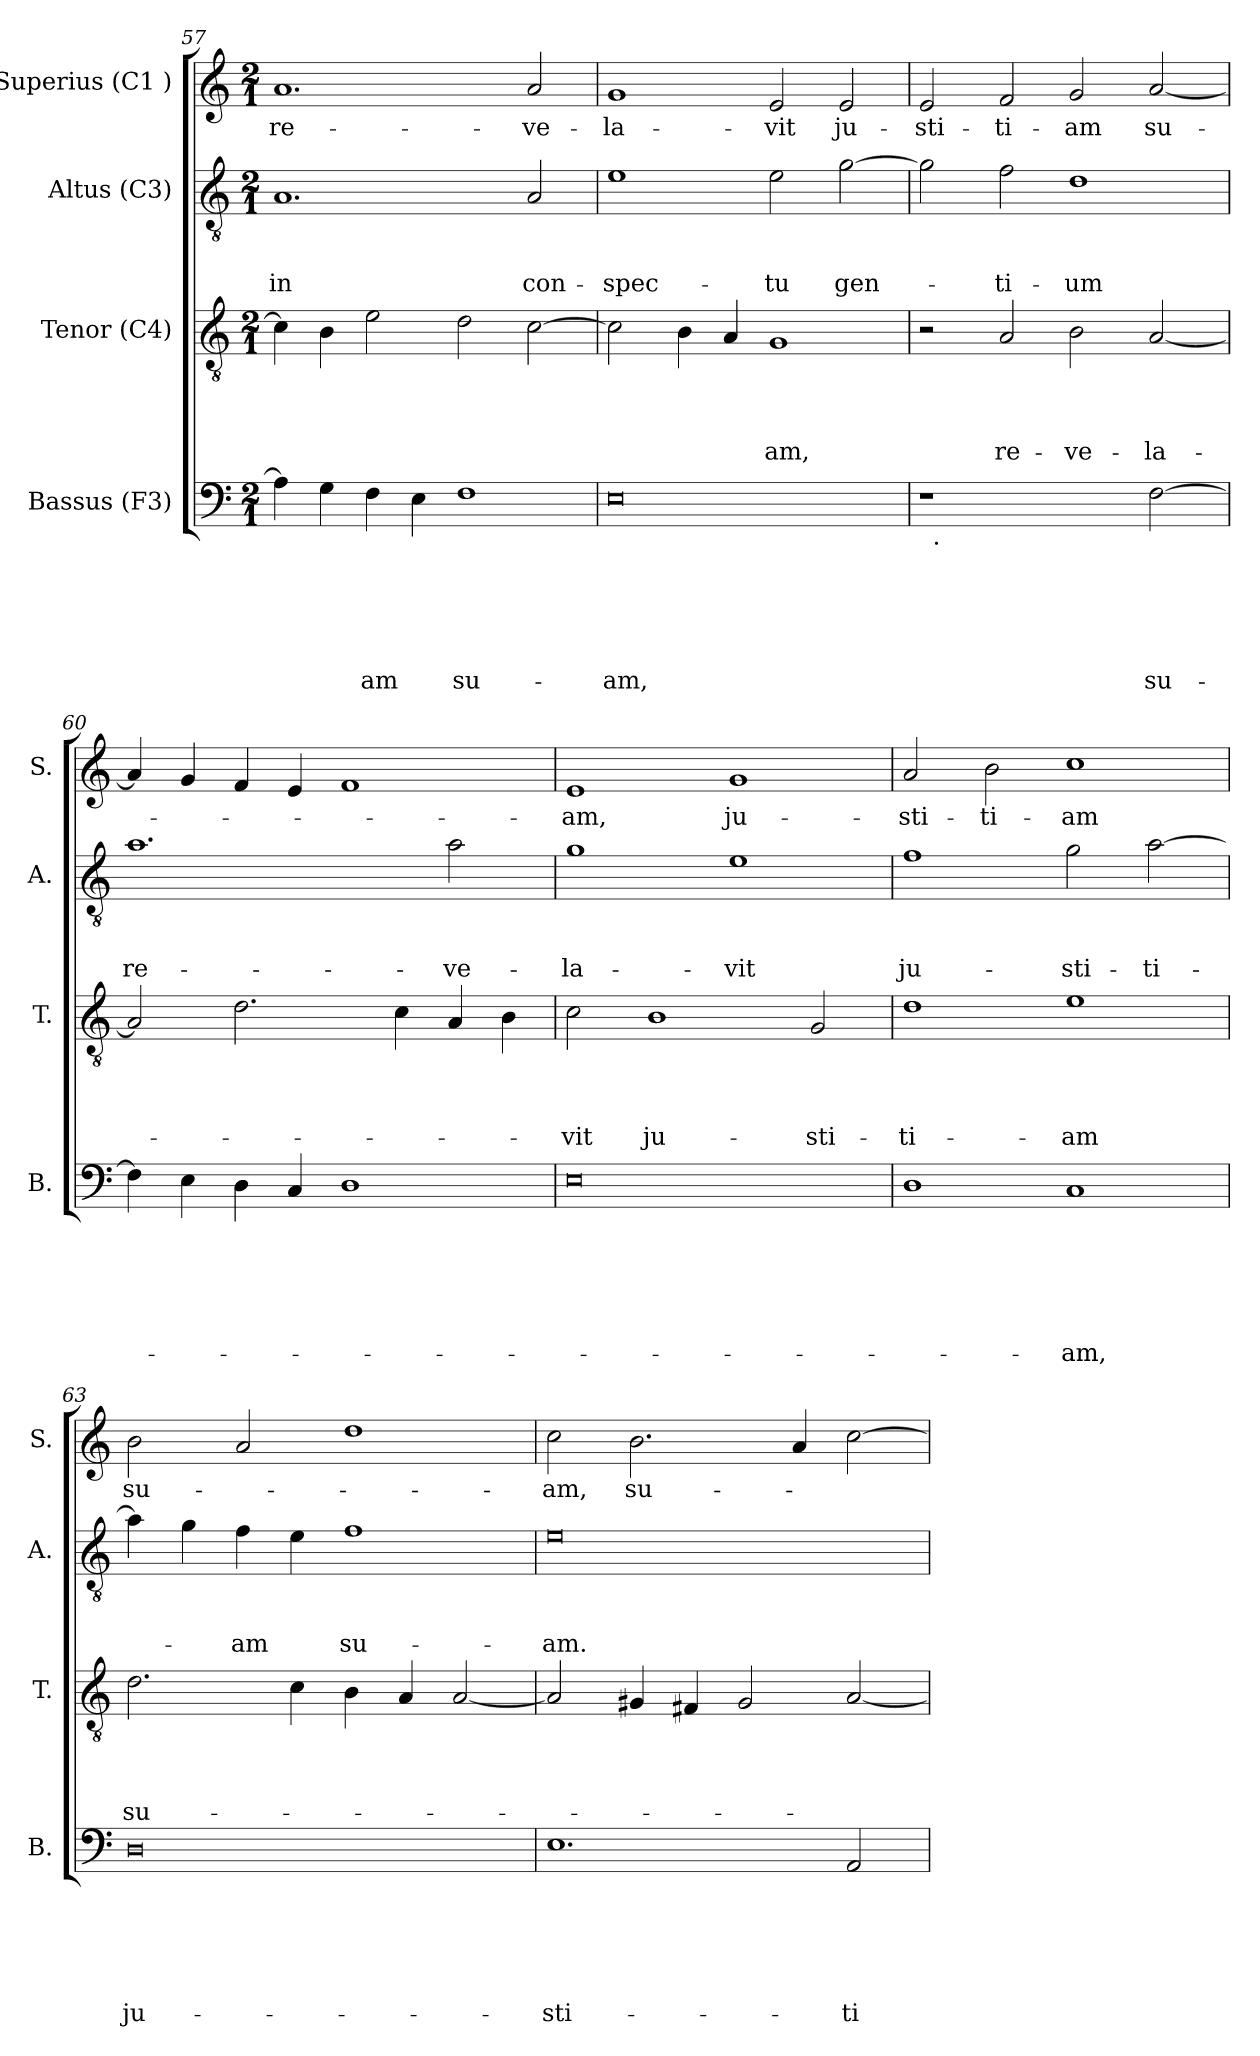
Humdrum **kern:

**kern	**text	**text	**text	**text	**text	**text	**kern	**text	**text	**text	**text	**kern	**text	**text	**text	**kern	**text
*part4	*part4	*part4	*part4	*part4	*part4	*part4	*part3	*part3	*part3	*part3	*part3	*part2	*part2	*part2	*part2	*part1	*part1
*staff4	*staff4	*staff4	*staff4	*staff4	*staff4	*staff4	*staff3	*staff3	*staff3	*staff3	*staff3	*staff2	*staff2	*staff2	*staff2	*staff1	*staff1
*I"Bassus (F3)	*	*	*	*	*	*	*I"Tenor (C4)	*	*	*	*	*I"Altus (C3)	*	*	*	*I"Superius (C1 )	*
*I'B.	*	*	*	*	*	*	*I'T.	*	*	*	*	*I'A.	*	*	*	*I'S.	*
!!LO:LB:g=z
*clefF4	*	*	*	*	*	*	*clefGv2	*	*	*	*	*clefGv2	*	*	*	*clefG2	*
*k[]	*	*	*	*	*	*	*k[]	*	*	*	*	*k[]	*	*	*	*k[]	*
*C:	*	*	*	*	*	*	*C:	*	*	*	*	*C:	*	*	*	*C:	*
*M2/1	*	*	*	*	*	*	*M2/1	*	*	*	*	*M2/1	*	*	*	*M2/1	*
=57	=57	=57	=57	=57	=57	=57	=57	=57	=57	=57	=57	=57	=57	=57	=57	=57	=57
!	!	!	!	!	!	!	!	!	!	!	!	!	!	!	!LO:LY:b	!	!LO:LY:b
4A\]	.	.	.	.	.	.	4c\]	.	.	.	.	1.A	.	.	in	1.a	re-
4G\	.	.	.	.	.	.	4B\	.	.	.	.	.	.	.	.	.	.
!	!	!	!	!	!	!LO:LY:b	!	!	!	!	!	!	!	!	!	!	!
4F\	.	.	.	.	.	-am	2e\	.	.	.	.	.	.	.	.	.	.
4E\	.	.	.	.	.	.	.	.	.	.	.	.	.	.	.	.	.
!	!	!	!	!	!	!LO:LY:b	!	!	!	!	!	!	!	!	!	!	!
1F	.	.	.	.	.	su-	2d\	.	.	.	.	.	.	.	.	.	.
!	!	!	!	!	!	!	!	!	!	!	!	!	!	!	!LO:LY:b	!	!LO:LY:b
.	.	.	.	.	.	.	[>2c\	.	.	.	.	2A/	.	.	con-	2a/	-ve-
=58	=58	=58	=58	=58	=58	=58	=58	=58	=58	=58	=58	=58	=58	=58	=58	=58	=58
!	!	!	!	!	!	!LO:LY:b	!	!	!	!	!	!	!	!	!LO:LY:b	!	!LO:LY:b
0E	.	.	.	.	.	-am,	2c\]	.	.	.	.	1e	.	.	-spec-	1g	-la-
.	.	.	.	.	.	.	4B\	.	.	.	.	.	.	.	.	.	.
.	.	.	.	.	.	.	4A/	.	.	.	.	.	.	.	.	.	.
!	!	!	!	!	!	!	!	!	!	!	!LO:LY:b	!	!	!	!LO:LY:b	!	!LO:LY:b
.	.	.	.	.	.	.	1G	.	.	.	-am,	2e\	.	.	-tu	2e/	-vit
!	!	!	!	!	!	!	!	!	!	!	!	!	!	!	!LO:LY:b	!	!LO:LY:b
.	.	.	.	.	.	.	.	.	.	.	.	[>2g\	.	.	gen-	2e/	ju-
=59	=59	=59	=59	=59	=59	=59	=59	=59	=59	=59	=59	=59	=59	=59	=59	=59	=59
!	!	!	!	!	!	!	!	!	!	!	!	!	!	!	!	!	!LO:LY:b
*^	*	*	*	*	*	*	*	*	*	*	*	*	*	*	*	*	*
1r	32ryy	.	.	.	.	.	.	2r	.	.	.	.	2g\]	.	.	.	2e/	-sti-
!	!LO:TX:b:t=.	!	!	!	!	!	!	!	!	!	!	!	!	!	!	!	!	!
.	1ryy	.	.	.	.	.	.	.	.	.	.	.	.	.	.	.	.	.
!	!	!	!	!	!	!	!	!	!	!	!	!LO:LY:b	!	!	!	!LO:LY:b	!	!LO:LY:b
.	.	.	.	.	.	.	.	2A/	.	.	.	re-	2f\	.	.	-ti-	2f/	-ti-
!	!	!	!	!	!	!	!	!	!	!	!	!LO:LY:b	!	!	!	!LO:LY:b	!	!LO:LY:b
2ryy	.	.	.	.	.	.	.	2B\	.	.	.	-ve-	1d	.	.	-um	2g/	-am
.	2ryy	.	.	.	.	.	.	.	.	.	.	.	.	.	.	.	.	.
!	!	!	!	!	!	!	!LO:LY:b	!	!	!	!	!LO:LY:b	!	!	!	!	!	!LO:LY:b
[>2F\	.	.	.	.	.	.	su-	[<2A/	.	.	.	-la-	.	.	.	.	[<2a/	su-
.	4...ryy	.	.	.	.	.	.	.	.	.	.	.	.	.	.	.	.	.
=60	=60	=60	=60	=60	=60	=60	=60	=60	=60	=60	=60	=60	=60	=60	=60	=60	=60	=60
!	!	!	!	!	!	!	!	!	!	!	!	!	!	!	!	!LO:LY:b	!	!
*v	*v	*	*	*	*	*	*	*	*	*	*	*	*	*	*	*	*	*
4F\]	.	.	.	.	.	.	2A/]	.	.	.	.	1.a	.	.	re-	4a/]	.
4E\	.	.	.	.	.	.	.	.	.	.	.	.	.	.	.	4g/	.
4D\	.	.	.	.	.	.	2.d\	.	.	.	.	.	.	.	.	4f/	.
4C/	.	.	.	.	.	.	.	.	.	.	.	.	.	.	.	4e/	.
1D	.	.	.	.	.	.	.	.	.	.	.	.	.	.	.	1f	.
.	.	.	.	.	.	.	4c\	.	.	.	.	.	.	.	.	.	.
!	!	!	!	!	!	!	!	!	!	!	!	!	!	!	!LO:LY:b	!	!
.	.	.	.	.	.	.	4A/	.	.	.	.	2a\	.	.	-ve-	.	.
.	.	.	.	.	.	.	4B\	.	.	.	.	.	.	.	.	.	.
=61	=61	=61	=61	=61	=61	=61	=61	=61	=61	=61	=61	=61	=61	=61	=61	=61	=61
!	!	!	!	!	!	!	!	!	!	!	!LO:LY:b	!	!	!	!LO:LY:b	!	!LO:LY:b
0E	.	.	.	.	.	.	2c\	.	.	.	-vit	1g	.	.	-la-	1e	-am,
!	!	!	!	!	!	!	!	!	!	!	!LO:LY:b	!	!	!	!	!	!
.	.	.	.	.	.	.	1B	.	.	.	ju-	.	.	.	.	.	.
!	!	!	!	!	!	!	!	!	!	!	!	!	!	!	!LO:LY:b	!	!LO:LY:b
.	.	.	.	.	.	.	.	.	.	.	.	1e	.	.	-vit	1g	ju-
!	!	!	!	!	!	!	!	!	!	!	!LO:LY:b	!	!	!	!	!	!
.	.	.	.	.	.	.	2G/	.	.	.	-sti-	.	.	.	.	.	.
!!LO:LB:g=z
=62	=62	=62	=62	=62	=62	=62	=62	=62	=62	=62	=62	=62	=62	=62	=62	=62	=62
!	!	!	!	!	!	!	!	!	!	!	!LO:LY:b	!	!	!	!LO:LY:b	!	!LO:LY:b
1D	.	.	.	.	.	.	1d	.	.	.	-ti-	1f	.	.	ju-	2a/	-sti-
!	!	!	!	!	!	!	!	!	!	!	!	!	!	!	!	!	!LO:LY:b
.	.	.	.	.	.	.	.	.	.	.	.	.	.	.	.	2b\	-ti-
!	!	!	!	!	!	!LO:LY:b	!	!	!	!	!LO:LY:b	!	!	!	!LO:LY:b	!	!LO:LY:b
1C	.	.	.	.	.	-am,	1e	.	.	.	-am	2g\	.	.	-sti-	1cc	-am
!	!	!	!	!	!	!	!	!	!	!	!	!	!	!	!LO:LY:b	!	!
.	.	.	.	.	.	.	.	.	.	.	.	[>2a\	.	.	-ti-	.	.
=63	=63	=63	=63	=63	=63	=63	=63	=63	=63	=63	=63	=63	=63	=63	=63	=63	=63
!	!	!	!	!	!	!LO:LY:b:rj	!	!	!	!	!LO:LY:b	!	!	!	!	!	!LO:LY:b
0D	.	.	.	.	.	ju-	2.d\	.	.	.	su-	4a\]	.	.	.	2b\	su-
.	.	.	.	.	.	.	.	.	.	.	.	4g\	.	.	.	.	.
!	!	!	!	!	!	!	!	!	!	!	!	!	!	!	!LO:LY:b	!	!
.	.	.	.	.	.	.	.	.	.	.	.	4f\	.	.	-am	2a/	.
.	.	.	.	.	.	.	4c\	.	.	.	.	4e\	.	.	.	.	.
!	!	!	!	!	!	!	!	!	!	!	!	!	!	!	!LO:LY:b	!	!
.	.	.	.	.	.	.	4B\	.	.	.	.	1f	.	.	su-	1dd	.
.	.	.	.	.	.	.	4A/	.	.	.	.	.	.	.	.	.	.
.	.	.	.	.	.	.	[<2A/	.	.	.	.	.	.	.	.	.	.
=64	=64	=64	=64	=64	=64	=64	=64	=64	=64	=64	=64	=64	=64	=64	=64	=64	=64
!	!	!	!	!	!	!LO:LY:b	!	!	!	!	!	!	!	!	!LO:LY:b	!	!LO:LY:b
1.E	.	.	.	.	.	-sti-	2A/]	.	.	.	.	0e	.	.	-am.	2cc\	-am,
!	!	!	!	!	!	!	!	!	!	!	!	!	!	!	!	!	!LO:LY:b
.	.	.	.	.	.	.	4G#/	.	.	.	.	.	.	.	.	2.b\	su-
.	.	.	.	.	.	.	4F#/	.	.	.	.	.	.	.	.	.	.
.	.	.	.	.	.	.	2G#/	.	.	.	.	.	.	.	.	.	.
.	.	.	.	.	.	.	.	.	.	.	.	.	.	.	.	4a/	.
!	!	!	!	!	!	!LO:LY:b	!	!	!	!	!	!	!	!	!	!	!
2AA/	.	.	.	.	.	-ti-	[<2A/	.	.	.	.	.	.	.	.	[>2cc\	.
=	=	=	=	=	=	=	=	=	=	=	=	=	=	=	=	=	=
*-	*-	*-	*-	*-	*-	*-	*-	*-	*-	*-	*-	*-	*-	*-	*-	*-	*-
